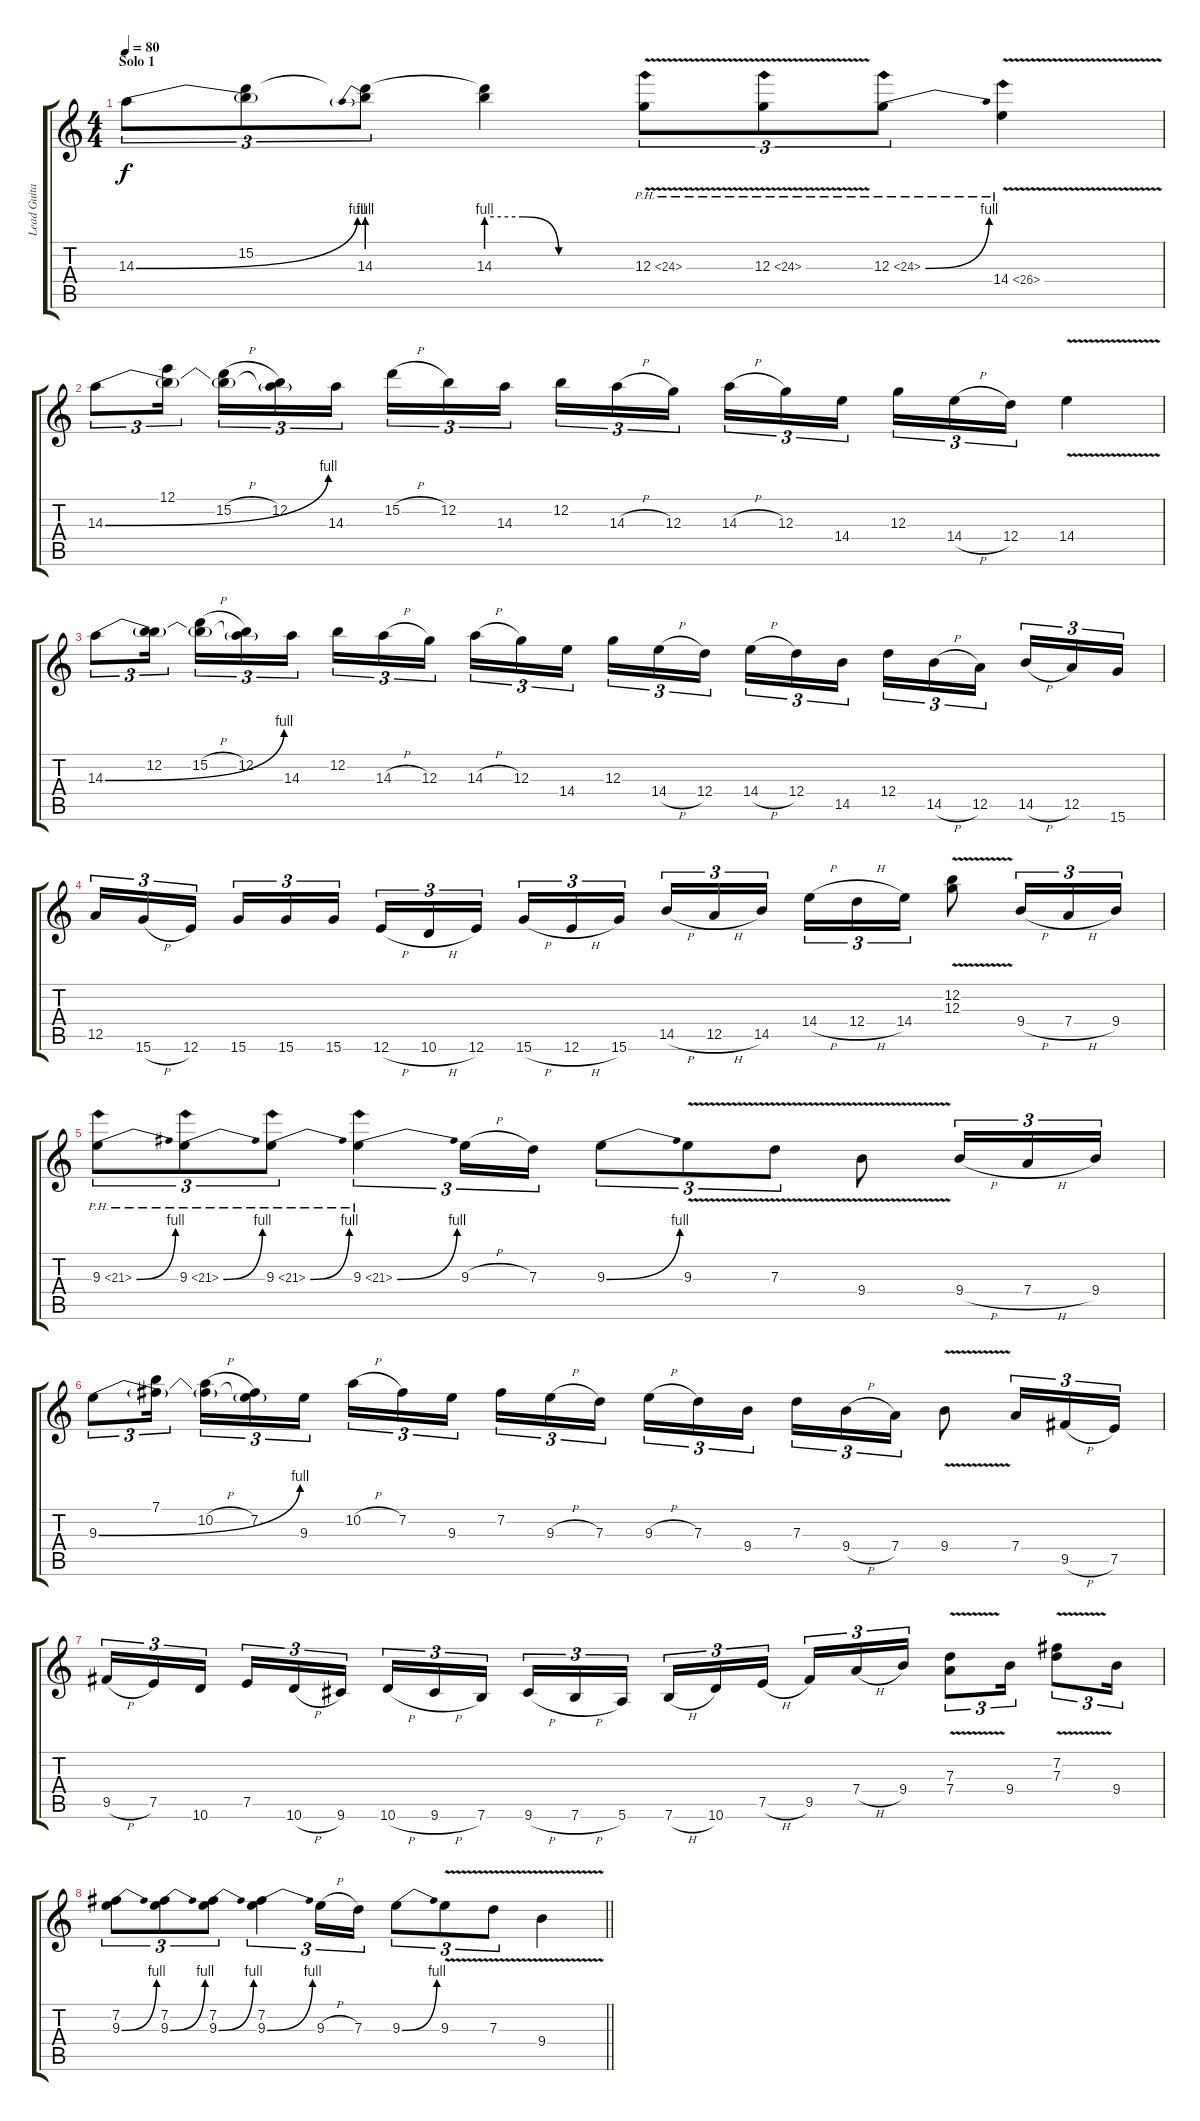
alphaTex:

\track ("Lead Guitar" "Lead Guita") {instrument distortionguitar}
\staff {score tabs}
\tuning (E4 B3 G3 D3 A2 E2) {hide}
\ts (4 4)
\section ("" "Solo 1")
\tempo 80
\clef g2
\ks c
14.3{be (bend 0 0 60 4)}.8{tu (3 2) dy f} (15.2 14.3{t}).8{tu (3 2)} (15.2{t} 14.3{be (prebend 0 4 60 4)}).8{tu (3 2)} (15.2{t} 14.3{be (custom 0 4 15 4 30 0 60 0)}).4 12.3{ph 12 v}.8{tu (3 2)} 12.3{ph 12 v}.8{tu (3 2)} 12.3{be (bend 0 0 60 4) ph 12}.8{tu (3 2)} 14.4{ph 12 v}.4 |
14.3{be (bend 0 0 60 4)}.8{tu (3 2)} (12.1 14.3{t}).16{tu (3 2) beam splitsecondary} (15.2{h} 14.3{t}).16{tu (3 2)} (12.2 14.3{t}).16{tu (3 2)} 14.3.16{tu (3 2)} 15.2{h}.16{tu (3 2)} 12.2.16{tu (3 2)} 14.3.16{tu (3 2) beam splitsecondary} 12.2.16{tu (3 2)} 14.3{h}.16{tu (3 2)} 12.3.16{tu (3 2)} 14.3{h}.16{tu (3 2)} 12.3.16{tu (3 2)} 14.4.16{tu (3 2) beam splitsecondary} 12.3.16{tu (3 2)} 14.4{h}.16{tu (3 2)} 12.4.16{tu (3 2)} 14.4{v}.4 |
14.3{be (bend 0 0 60 4)}.8{tu (3 2)} (12.2 14.3{t}).16{tu (3 2) beam splitsecondary} (15.2{h} 14.3{t}).16{tu (3 2)} (12.2 14.3{t}).16{tu (3 2)} 14.3.16{tu (3 2)} 12.2.16{tu (3 2)} 14.3{h}.16{tu (3 2)} 12.3.16{tu (3 2) beam splitsecondary} 14.3{h}.16{tu (3 2)} 12.3.16{tu (3 2)} 14.4.16{tu (3 2)} 12.3.16{tu (3 2)} 14.4{h}.16{tu (3 2)} 12.4.16{tu (3 2) beam splitsecondary} 14.4{h}.16{tu (3 2)} 12.4.16{tu (3 2)} 14.5.16{tu (3 2)} 12.4.16{tu (3 2)} 14.5{h}.16{tu (3 2)} 12.5.16{tu (3 2) beam splitsecondary} 14.5{h}.16{tu (3 2)} 12.5.16{tu (3 2)} 15.6.16{tu (3 2)} |
12.5.16{tu (3 2)} 15.6{h}.16{tu (3 2)} 12.6.16{tu (3 2) beam splitsecondary} 15.6.16{tu (3 2)} 15.6.16{tu (3 2)} 15.6.16{tu (3 2)} 12.6{h}.16{tu (3 2)} 10.6{h}.16{tu (3 2)} 12.6.16{tu (3 2) beam splitsecondary} 15.6{h}.16{tu (3 2)} 12.6{h}.16{tu (3 2)} 15.6.16{tu (3 2)} 14.5{h}.16{tu (3 2)} 12.5{h}.16{tu (3 2)} 14.5.16{tu (3 2) beam splitsecondary} 14.4{h}.16{tu (3 2)} 12.4{h}.16{tu (3 2)} 14.4.16{tu (3 2)} (12.2{v} 12.3{v}).8 9.4{h}.16{tu (3 2)} 7.4{h}.16{tu (3 2)} 9.4.16{tu (3 2)} |
9.3{be (bend 0 0 60 4) ph 12}.8{tu (3 2)} 9.3{be (bend 0 0 60 4) ph 12}.8{tu (3 2)} 9.3{be (bend 0 0 60 4) ph 12}.8{tu (3 2)} 9.3{be (bend 0 0 60 4) ph 12}.4{tu (3 2)} 9.3{h}.16{tu (3 2)} 7.3.16{tu (3 2)} 9.3{be (bend 0 0 60 4)}.8{tu (3 2)} 9.3{v}.8{tu (3 2)} 7.3{v}.8{tu (3 2)} 9.4{v}.8 9.4{h}.16{tu (3 2)} 7.4{h}.16{tu (3 2)} 9.4.16{tu (3 2)} |
9.3{be (bend 0 0 60 4)}.8{tu (3 2)} (7.1 9.3{t}).16{tu (3 2) beam splitsecondary} (10.2{h} 9.3{t}).16{tu (3 2)} (7.2 9.3{t}).16{tu (3 2)} 9.3.16{tu (3 2)} 10.2{h}.16{tu (3 2)} 7.2.16{tu (3 2)} 9.3.16{tu (3 2) beam splitsecondary} 7.2.16{tu (3 2)} 9.3{h}.16{tu (3 2)} 7.3.16{tu (3 2)} 9.3{h}.16{tu (3 2)} 7.3.16{tu (3 2)} 9.4.16{tu (3 2) beam splitsecondary} 7.3.16{tu (3 2)} 9.4{h}.16{tu (3 2)} 7.4.16{tu (3 2)} 9.4{v}.8 7.4.16{tu (3 2)} 9.5{h}.16{tu (3 2)} 7.5.16{tu (3 2)} |
9.5{h}.16{tu (3 2)} 7.5.16{tu (3 2)} 10.6.16{tu (3 2) beam splitsecondary} 7.5.16{tu (3 2)} 10.6{h}.16{tu (3 2)} 9.6.16{tu (3 2)} 10.6{h}.16{tu (3 2)} 9.6{h}.16{tu (3 2)} 7.6.16{tu (3 2) beam splitsecondary} 9.6{h}.16{tu (3 2)} 7.6{h}.16{tu (3 2)} 5.6.16{tu (3 2)} 7.6{h}.16{tu (3 2)} 10.6.16{tu (3 2)} 7.5{h}.16{tu (3 2) beam splitsecondary} 9.5.16{tu (3 2)} 7.4{h}.16{tu (3 2)} 9.4.16{tu (3 2)} (7.3{v} 7.4{v}).8{tu (3 2)} 9.4.16{tu (3 2)} (7.2{v} 7.3{v}).8{tu (3 2)} 9.4.16{tu (3 2)} |
\barLineRight lightlight
(7.2 9.3{be (bend 0 0 60 4)}).8{tu (3 2)} (7.2 9.3{be (bend 0 0 60 4)}).8{tu (3 2)} (7.2 9.3{be (bend 0 0 60 4)}).8{tu (3 2)} (7.2 9.3{be (bend 0 0 60 4)}).4{tu (3 2)} 9.3{h}.16{tu (3 2)} 7.3.16{tu (3 2)} 9.3{be (bend 0 0 60 4)}.8{tu (3 2)} 9.3{v}.8{tu (3 2)} 7.3{v}.8{tu (3 2)} 9.4{v}.4
